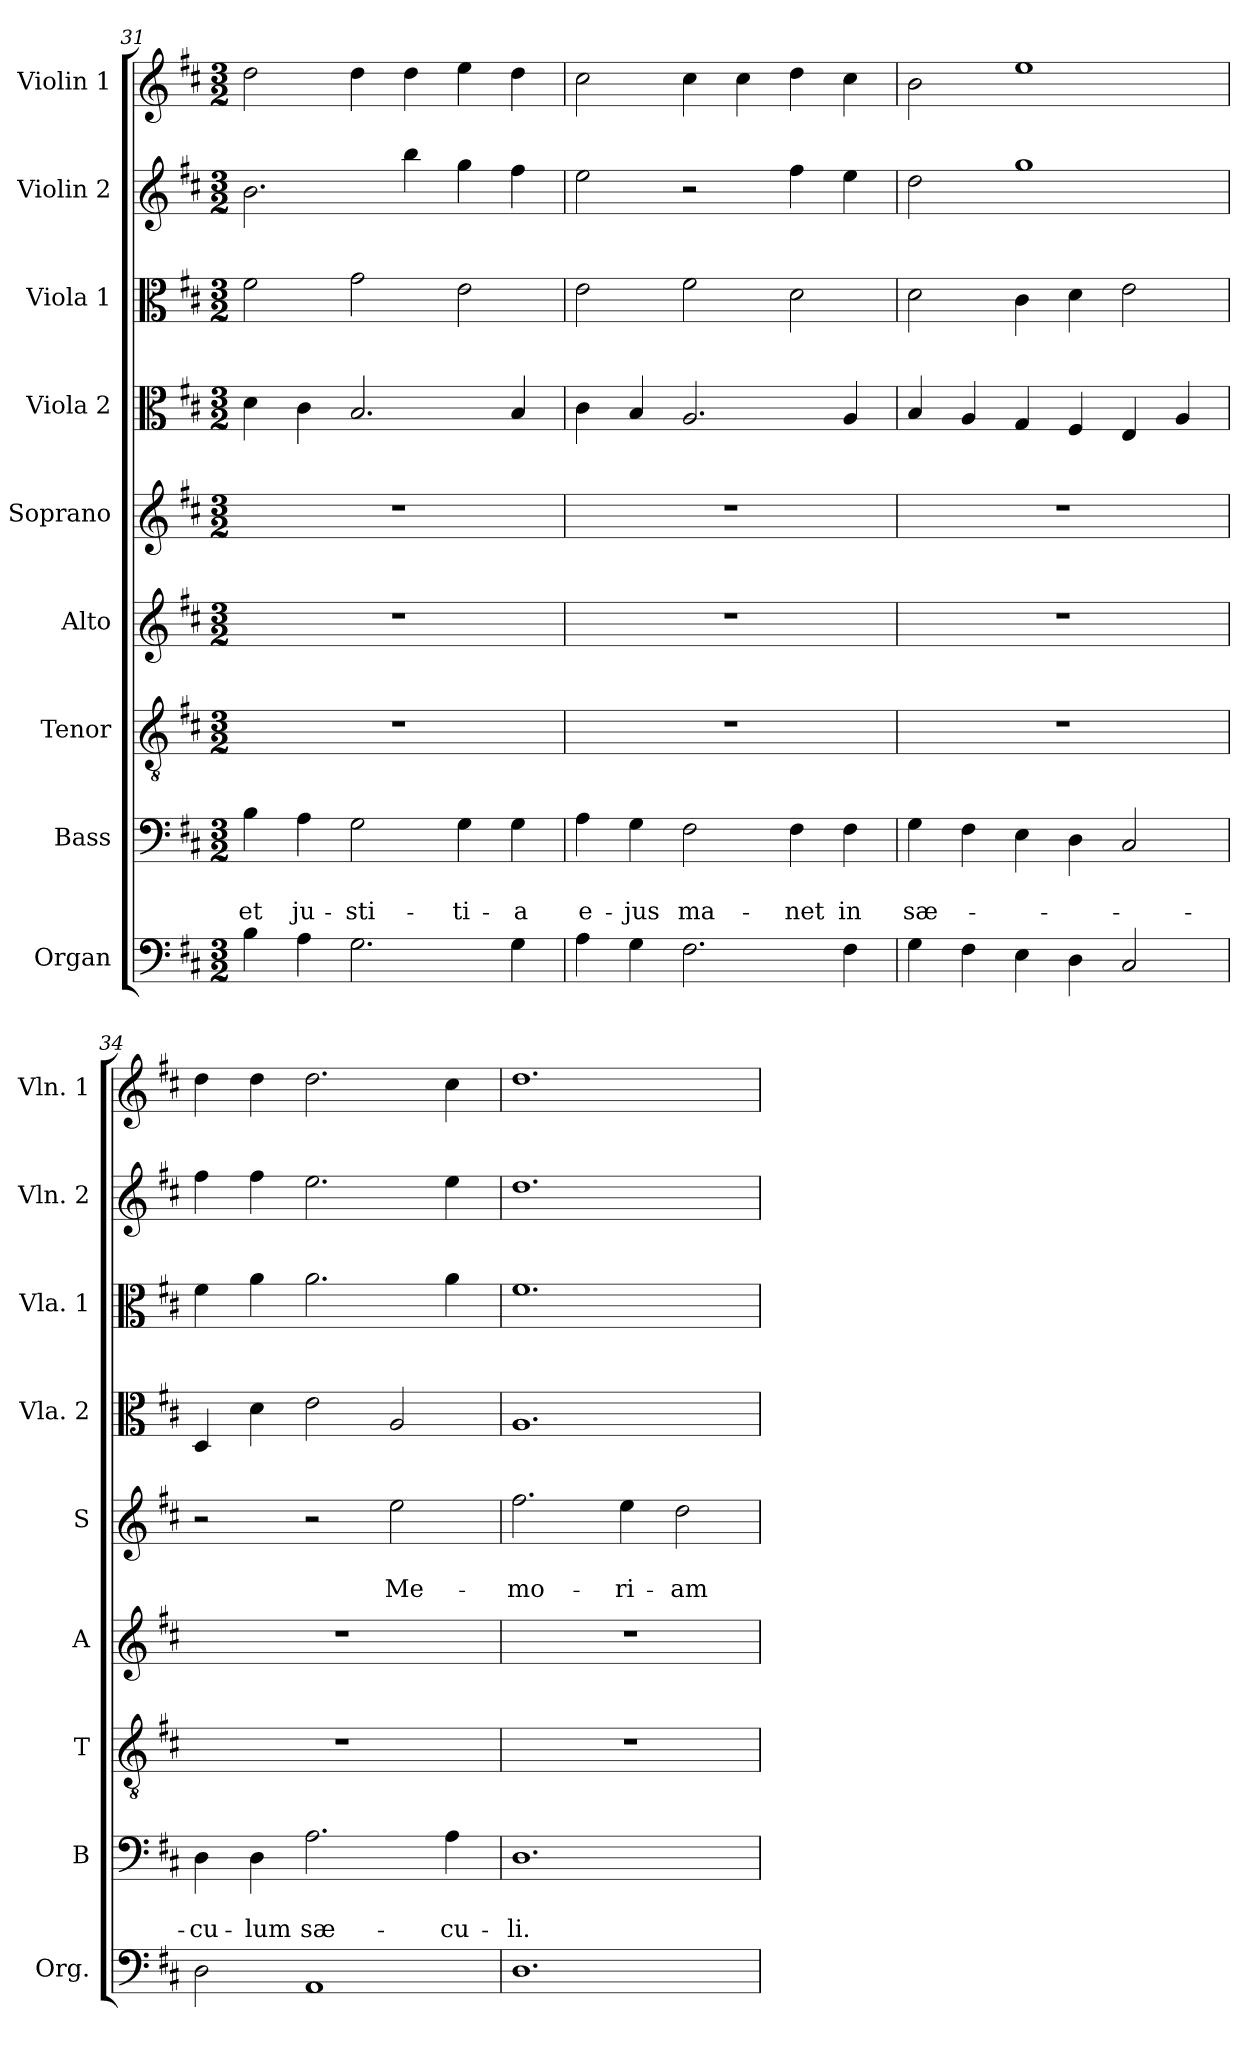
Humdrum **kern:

**kern	**kern	**text	**text	**kern	**kern	**kern	**text	**text	**kern	**kern	**kern	**kern
*part9	*part8	*part8	*part8	*part7	*part6	*part5	*part5	*part5	*part4	*part3	*part2	*part1
*staff9	*staff8	*staff8	*staff8	*staff7	*staff6	*staff5	*staff5	*staff5	*staff4	*staff3	*staff2	*staff1
*I"Organ	*I"Bass	*	*	*I"Tenor	*I"Alto	*I"Soprano	*	*	*I"Viola 2	*I"Viola 1	*I"Violin 2	*I"Violin 1
*I'Org.	*I'B	*	*	*I'T	*I'A	*I'S	*	*	*I'Vla. 2	*I'Vla. 1	*I'Vln. 2	*I'Vln. 1
*clefF4	*clefF4	*	*	*clefGv2	*clefG2	*clefG2	*	*	*clefC3	*clefC3	*clefG2	*clefG2
*k[f#c#]	*k[f#c#]	*	*	*k[f#c#]	*k[f#c#]	*k[f#c#]	*	*	*k[f#c#]	*k[f#c#]	*k[f#c#]	*k[f#c#]
*D:	*D:	*	*	*D:	*D:	*D:	*	*	*D:	*D:	*D:	*D:
*M3/2	*M3/2	*	*	*M3/2	*M3/2	*M3/2	*	*	*M3/2	*M3/2	*M3/2	*M3/2
=31	=31	=31	=31	=31	=31	=31	=31	=31	=31	=31	=31	=31
!	!	!	!LO:LY:b	!	!	!	!	!	!	!	!	!
4B\	4B\	.	et	1.r	1.r	1.r	.	.	4d\	2f#\	2.b\	2dd\
!	!	!	!LO:LY:b	!	!	!	!	!	!	!	!	!
4A\	4A\	.	ju-	.	.	.	.	.	4c#\	.	.	.
!	!	!	!LO:LY:b	!	!	!	!	!	!	!	!	!
2.G\	2G\	.	-sti-	.	.	.	.	.	2.B/	2g\	.	4dd\
.	.	.	.	.	.	.	.	.	.	.	4bb\	4dd\
!	!	!	!LO:LY:b	!	!	!	!	!	!	!	!	!
.	4G\	.	-ti-	.	.	.	.	.	.	2e\	4gg\	4ee\
!	!	!	!LO:LY:b	!	!	!	!	!	!	!	!	!
4G\	4G\	.	-a	.	.	.	.	.	4B/	.	4ff#\	4dd\
=32	=32	=32	=32	=32	=32	=32	=32	=32	=32	=32	=32	=32
!	!	!	!LO:LY:b	!	!	!	!	!	!	!	!	!
4A\	4A\	.	e-	1.r	1.r	1.r	.	.	4c#\	2e\	2ee\	2cc#\
!	!	!	!LO:LY:b	!	!	!	!	!	!	!	!	!
4G\	4G\	.	-jus	.	.	.	.	.	4B/	.	.	.
!	!	!	!LO:LY:b	!	!	!	!	!	!	!	!	!
2.F#\	2F#\	.	ma-	.	.	.	.	.	2.A/	2f#\	2r	4cc#\
.	.	.	.	.	.	.	.	.	.	.	.	4cc#\
!	!	!	!LO:LY:b	!	!	!	!	!	!	!	!	!
.	4F#\	.	-net	.	.	.	.	.	.	2d\	4ff#\	4dd\
!	!	!	!LO:LY:b	!	!	!	!	!	!	!	!	!
4F#\	4F#\	.	in	.	.	.	.	.	4A/	.	4ee\	4cc#\
=33	=33	=33	=33	=33	=33	=33	=33	=33	=33	=33	=33	=33
!	!	!	!LO:LY:b	!	!	!	!	!	!	!	!	!
4G\	4G\	.	sæ-	1.r	1.r	1.r	.	.	4B/	2d\	2dd\	2b\
4F#\	4F#\	.	.	.	.	.	.	.	4A/	.	.	.
4E\	4E\	.	.	.	.	.	.	.	4G/	4c#\	1gg	1ee
4D\	4D\	.	.	.	.	.	.	.	4F#/	4d\	.	.
2C#/	2C#/	.	.	.	.	.	.	.	4E/	2e\	.	.
.	.	.	.	.	.	.	.	.	4A/	.	.	.
=34	=34	=34	=34	=34	=34	=34	=34	=34	=34	=34	=34	=34
!	!	!	!LO:LY:b	!	!	!	!	!	!	!	!	!
2D\	4D\	.	-cu-	1.r	1.r	2r	.	.	4D/	4f#\	4ff#\	4dd\
!	!	!	!LO:LY:b	!	!	!	!	!	!	!	!	!
.	4D\	.	-lum	.	.	.	.	.	4d\	4a\	4ff#\	4dd\
!	!	!	!LO:LY:b	!	!	!	!	!	!	!	!	!
1AA	2.A\	.	sæ-	.	.	2r	.	.	2e\	2.a\	2.ee>\	2.dd>\
!	!	!	!	!	!	!	!	!LO:LY:b	!	!	!	!
.	.	.	.	.	.	2ee\	.	Me-	2A/	.	.	.
!	!	!	!LO:LY:b	!	!	!	!	!	!	!	!	!
.	4A\	.	-cu-	.	.	.	.	.	.	4a\	4ee\	4cc#\
=35	=35	=35	=35	=35	=35	=35	=35	=35	=35	=35	=35	=35
!	!	!	!LO:LY:b	!	!	!	!	!LO:LY:b	!	!	!	!
1.D	1.D	.	-li.	1.r	1.r	2.ff#\	.	-mo-	1.A	1.f#	1.dd	1.dd
!	!	!	!	!	!	!	!	!LO:LY:b	!	!	!	!
.	.	.	.	.	.	4ee\	.	-ri-	.	.	.	.
!	!	!	!	!	!	!	!	!LO:LY:b	!	!	!	!
.	.	.	.	.	.	2dd\	.	-am	.	.	.	.
=	=	=	=	=	=	=	=	=	=	=	=	=
*-	*-	*-	*-	*-	*-	*-	*-	*-	*-	*-	*-	*-
